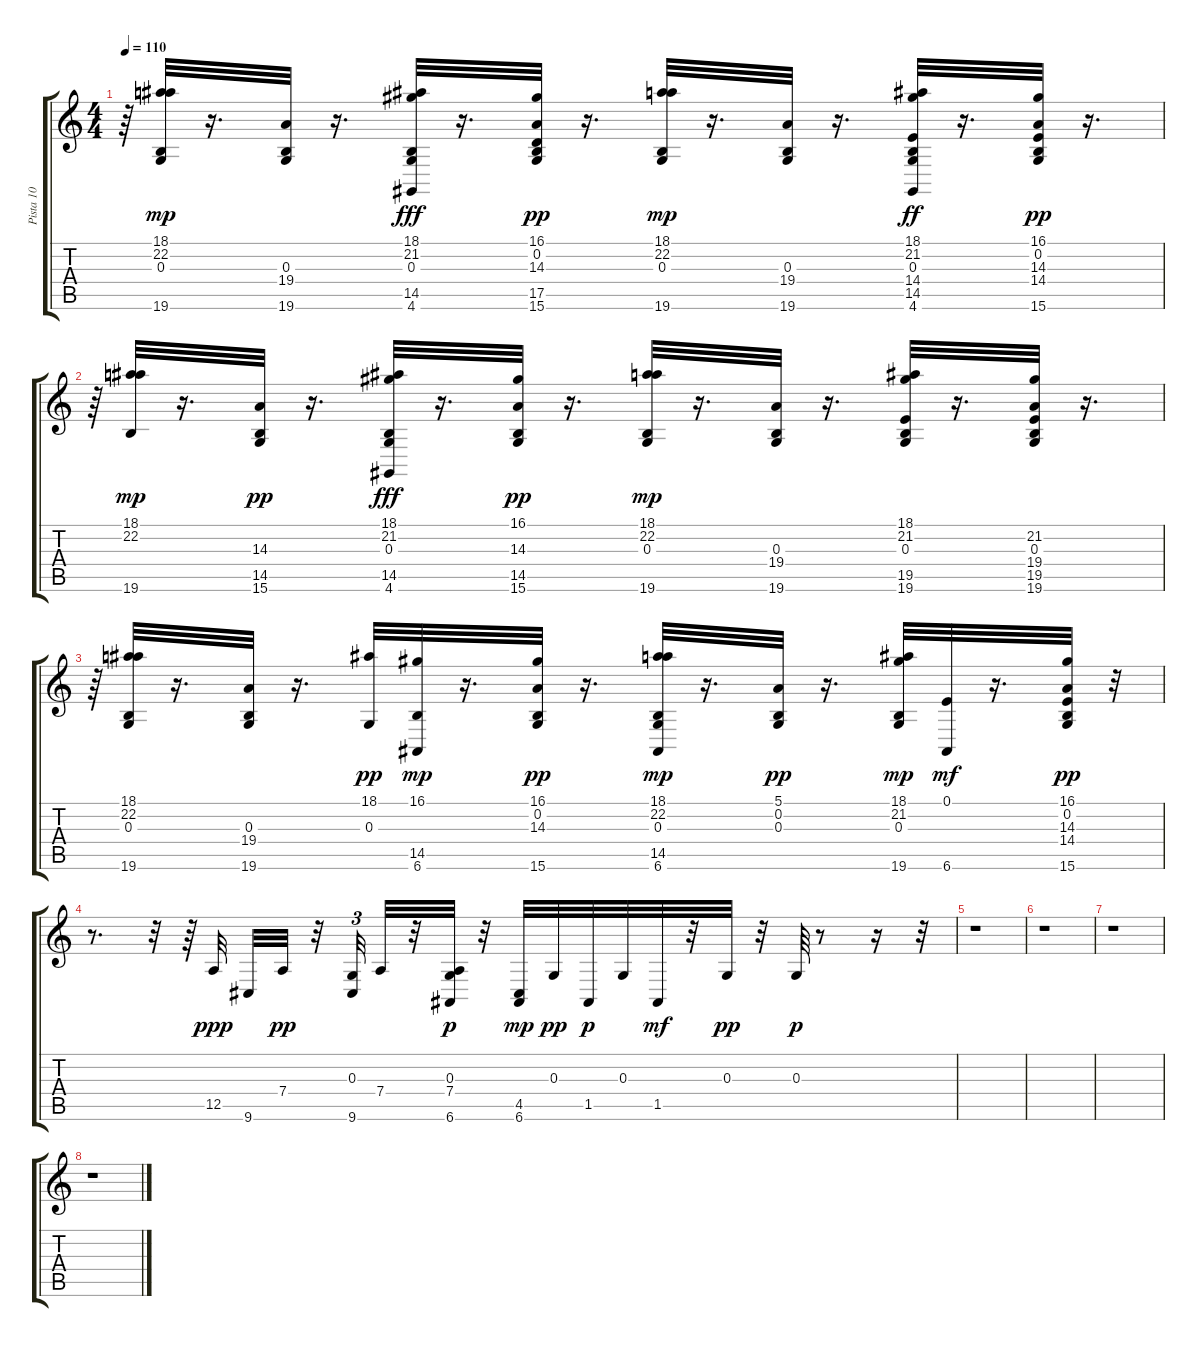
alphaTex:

\track ("Pista 10" "Pista 10") {instrument cello}
\staff {score tabs}
\tuning (E4 B3 G3 D3 A2 E2) {hide}
\ts (4 4)
\tempo 110
\clef g2
\ks c
r.64{dy mp} (18.1 22.2 0.3 19.6).32 r.16{d} (0.3 19.4 19.6).32 r.16{d} (18.1 21.2 0.3 14.5 4.6).32{dy fff} r.16{d} (16.1 0.2 14.3 17.5 15.6).32{dy pp} r.16{d} (18.1 22.2 0.3 19.6).32{dy mp} r.16{d} (0.3 19.4 19.6).32 r.16{d} (18.1 21.2 0.3 14.4 14.5 4.6).32{dy ff} r.16{d} (16.1 0.2 14.3 14.4 15.6).32{dy pp} r.16{d} |
r.64 (18.1 22.2 19.6).32{dy mp} r.16{d} (14.3 14.5 15.6).32{dy pp} r.16{d} (18.1 21.2 0.3 14.5 4.6).32{dy fff} r.16{d} (16.1 14.3 14.5 15.6).32{dy pp} r.16{d} (18.1 22.2 0.3 19.6).32{dy mp} r.16{d} (0.3 19.4 19.6).32 r.16{d} (18.1 21.2 0.3 19.5 19.6).32 r.16{d} (21.2 0.3 19.4 19.5 19.6).32 r.16{d} |
r.64 (18.1 22.2 0.3 19.6).32 r.16{d} (0.3 19.4 19.6).32 r.16{d} (18.1 0.3).32{dy pp} (16.1 14.5 6.6).32{dy mp} r.16{d} (16.1 0.2 14.3 15.6).32{dy pp} r.16{d} (18.1 22.2 0.3 14.5 6.6).32{dy mp} r.16{d} (5.1 0.2 0.3).32{dy pp} r.16{d} (18.1 21.2 0.3 19.6).32{dy mp} (0.1 6.6).32{dy mf} r.16{d} (16.1 0.2 14.3 14.4 15.6).32{dy pp} r.32 |
r.8{d} r.32 r.64 12.5.32{dy ppp} 9.6.32 7.4.32{dy pp} r.32 (0.3 9.6).32{tu (3 2)} 7.4.32 r.32 (0.3 7.4 6.6).32{dy p} r.32 (4.5 6.6).32{dy mp} 0.3.32{dy pp} 1.5.32{dy p} 0.3.32 1.5.32{dy mf} r.32 0.3.32{dy pp} r.32 0.3.64{dy p} r.8 r.16 r.32 |
r.1 |
r.1 |
r.1 |
r.1
